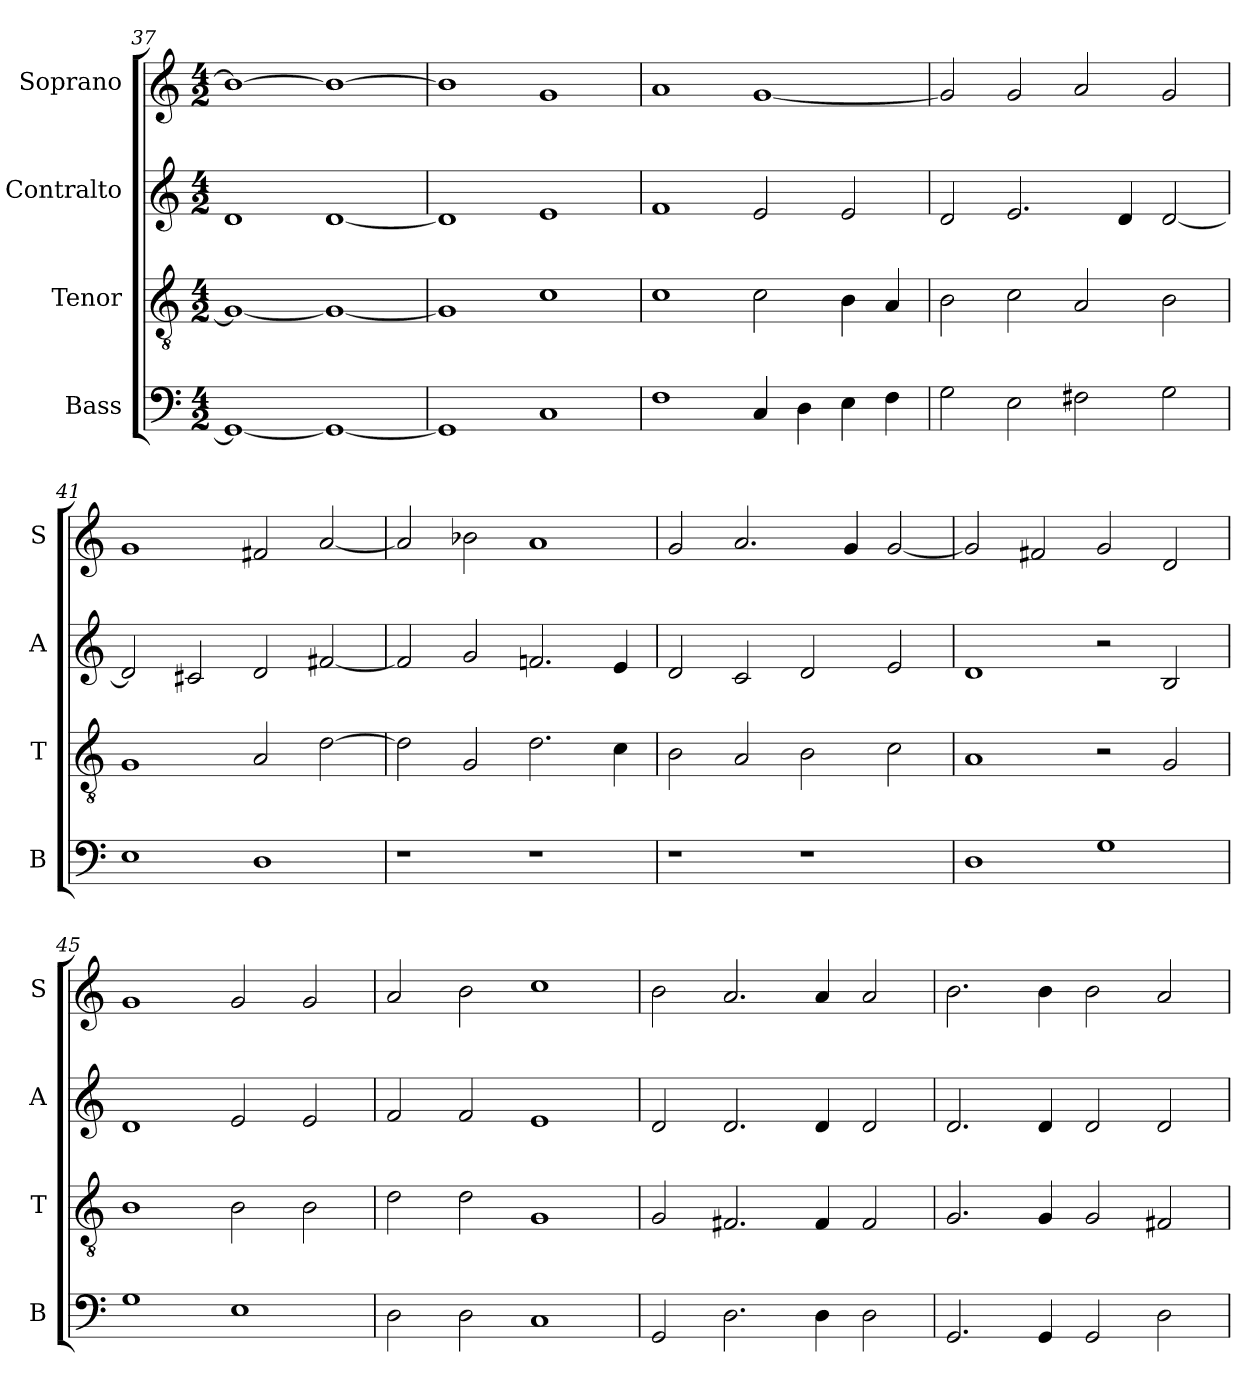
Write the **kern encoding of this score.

**kern	**kern	**kern	**kern
*part4	*part3	*part2	*part1
*staff4	*staff3	*staff2	*staff1
*I"Bass	*I"Tenor	*I"Contralto	*I"Soprano
*I'B	*I'T	*I'A	*I'S
*clefF4	*clefGv2	*clefG2	*clefG2
*k[]	*k[]	*k[]	*k[]
*G:mix	*G:mix	*G:mix	*G:mix
*M4/2	*M4/2	*M4/2	*M4/2
=37	=37	=37	=37
1GG_	1G_	1d	1b_
1GG_	1G_	[1d	1b_
=38	=38	=38	=38
1GG]	1G]	1d]	1b]
1C	1c	1e	1g
=39	=39	=39	=39
1F	1c	1f	1a
4C	2c	2e	[1g
4D	.	.	.
4E	4B	2e	.
4F	4A	.	.
=40	=40	=40	=40
2G	2B	2d	2g]
2E	2c	2.e	2g
2F#X	2A	.	2a
.	.	4d	.
2G	2B	[2d	2g
=41	=41	=41	=41
1E	1G	2d]	1g
.	.	2c#X	.
1D	2A	2d	2f#X
.	[2d	[2f#X	[2a
=42	=42	=42	=42
1r	2d]	2f#]	2a]
.	2G	2g	2b-X
1r	2.d	2.fn	1a
.	4c	4e	.
=43	=43	=43	=43
1r	2B	2d	2g
.	2A	2c	2.a
1r	2B	2d	.
.	.	.	4g
.	2c	2e	[2g
=44	=44	=44	=44
1D	1A	1d	2g]
.	.	.	2f#X
1G	2r	2r	2g
.	2G	2B	2d
=45	=45	=45	=45
1G	1B	1d	1g
1E	2B	2e	2g
.	2B	2e	2g
=46	=46	=46	=46
2D	2d	2f	2a
2D	2d	2f	2b
1C	1G	1e	1cc
=47	=47	=47	=47
2GG	2G	2d	2b
2.D	2.F#X	2.d	2.a
4D	4F#	4d	4a
2D	2F#	2d	2a
=48	=48	=48	=48
2.GG	2.G	2.d	2.b
4GG	4G	4d	4b
2GG	2G	2d	2b
2D	2F#X	2d	2a
=	=	=	=
*-	*-	*-	*-
